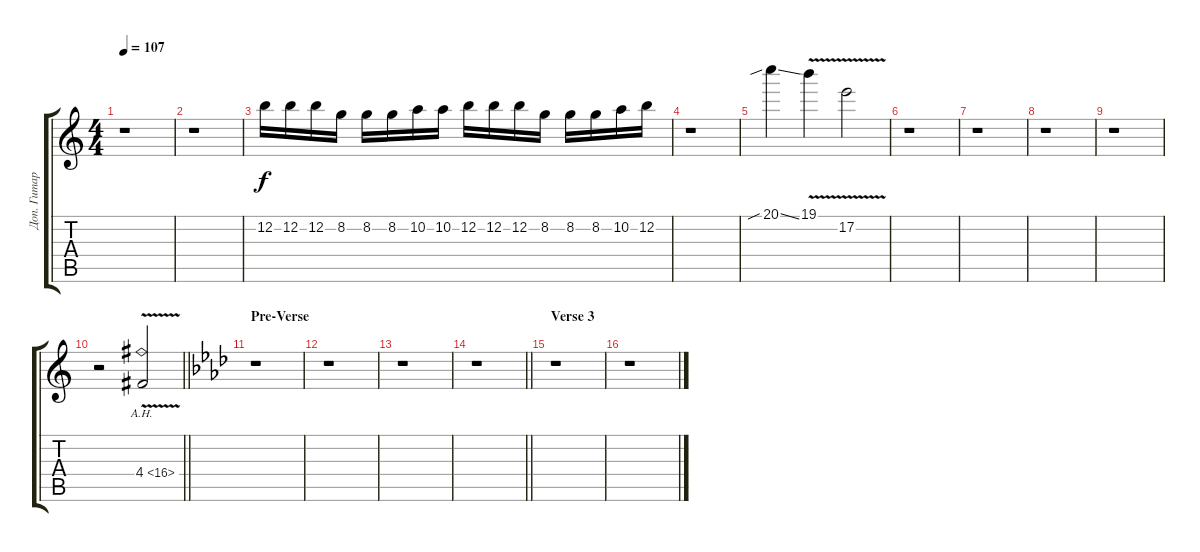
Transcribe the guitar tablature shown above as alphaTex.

\track ("Доп. Гитара" "Доп. Гитар") {instrument distortionguitar}
\staff {score tabs}
\tuning (E4 B3 G3 D3 A2 E2) {hide}
\ts (4 4)
\tempo 107
\clef g2
\ks c
r.1{dy f} |
r.1 |
12.2.16 12.2.16 12.2.16 8.2.16 8.2.16 8.2.16 10.2.16 10.2.16 12.2.16 12.2.16 12.2.16 8.2.16 8.2.16 8.2.16 10.2.16 12.2.16 |
r.1 |
20.1{sib ss}.4 19.1{v}.4 17.2{v}.2 |
r.1 |
r.1 |
r.1 |
r.1 |
\barLineRight lightlight
r.2 4.4{ah 12 v}.2 |
\section ("" "Pre-Verse")
\ks ab
r.1 |
r.1 |
r.1 |
\barLineRight lightlight
r.1 |
\section ("" "Verse 3")
r.1 |
r.1
